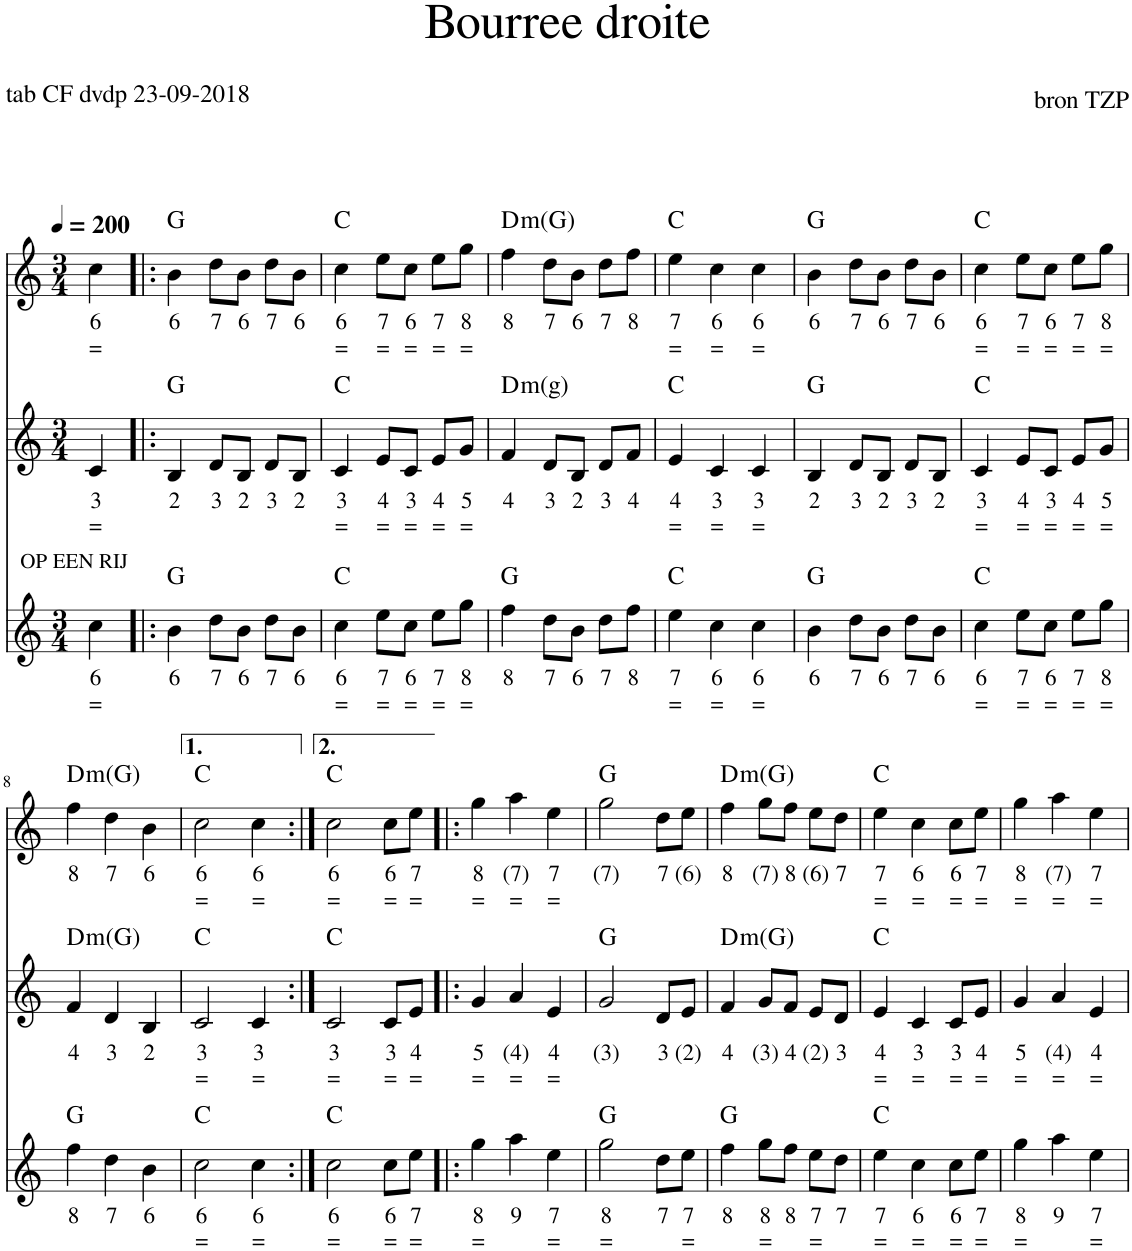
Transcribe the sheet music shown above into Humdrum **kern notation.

**kern	**text	**text	**kern	**text	**text	**kern	**text	**text	**harte
*part3	*part3	*part3	*part2	*part2	*part2	*part1	*part1	*part1	*part1
*staff3	*staff3	*staff3	*staff2	*staff2	*staff2	*staff1	*staff1	*staff1	*
*I"Stem	*	*	*I"Stem	*	*	*I"Stem	*	*	*
*clefG2	*	*	*clefG2	*	*	*clefG2	*	*	*
*k[]	*	*	*k[]	*	*	*k[]	*	*	*
*M3/4	*	*	*M3/4	*	*	*M3/4	*	*	*
*MM200	*	*	*MM200	*	*	*MM200	*	*	*
=1	=1	=1	=1	=1	=1	=1	=1	=1	=1
!LO:TX:a:t=OP EEN RIJ	!	!	!	!	!	!	!	!	!
!	!LO:LY:b	!LO:LY:b	!	!LO:LY:b	!LO:LY:b	!	!LO:LY:b	!LO:LY:b	!
4cc\	6	=	4c/	3	=	4cc\	6	=	.
=2!|:	=2!|:	=2!|:	=2!|:	=2!|:	=2!|:	=2!|:	=2!|:	=2!|:	=2!|:
!	!LO:LY:b	!	!	!LO:LY:b	!	!	!LO:LY:b	!	!
4b\	6	.	4B/	2	.	4b\	6	.	G:maj
!	!LO:LY:b	!	!	!LO:LY:b	!	!	!LO:LY:b	!	!
8dd\L	7	.	8d/L	3	.	8dd\L	7	.	.
!	!LO:LY:b	!	!	!LO:LY:b	!	!	!LO:LY:b	!	!
8b\J	6	.	8B/J	2	.	8b\J	6	.	.
!	!LO:LY:b	!	!	!LO:LY:b	!	!	!LO:LY:b	!	!
8dd\L	7	.	8d/L	3	.	8dd\L	7	.	.
!	!LO:LY:b	!	!	!LO:LY:b	!	!	!LO:LY:b	!	!
8b\J	6	.	8B/J	2	.	8b\J	6	.	.
=3	=3	=3	=3	=3	=3	=3	=3	=3	=3
!	!LO:LY:b	!LO:LY:b	!	!LO:LY:b	!LO:LY:b	!	!LO:LY:b	!LO:LY:b	!
4cc\	6	=	4c/	3	=	4cc\	6	=	C:maj
!	!LO:LY:b	!LO:LY:b	!	!LO:LY:b	!LO:LY:b	!	!LO:LY:b	!LO:LY:b	!
8ee\L	7	=	8e/L	4	=	8ee\L	7	=	.
!	!LO:LY:b	!LO:LY:b	!	!LO:LY:b	!LO:LY:b	!	!LO:LY:b	!LO:LY:b	!
8cc\J	6	=	8c/J	3	=	8cc\J	6	=	.
!	!LO:LY:b	!LO:LY:b	!	!LO:LY:b	!LO:LY:b	!	!LO:LY:b	!LO:LY:b	!
8ee\L	7	=	8e/L	4	=	8ee\L	7	=	.
!	!LO:LY:b	!LO:LY:b	!	!LO:LY:b	!LO:LY:b	!	!LO:LY:b	!LO:LY:b	!
8gg\J	8	=	8g/J	5	=	8gg\J	8	=	.
=4	=4	=4	=4	=4	=4	=4	=4	=4	=4
!	!LO:LY:b	!	!	!LO:LY:b	!	!	!LO:LY:b	!	!LO:H:kt=m
4ff\	8	.	4f/	4	.	4ff\	8	.	D:min
!	!LO:LY:b	!	!	!LO:LY:b	!	!	!LO:LY:b	!	!
8dd\L	7	.	8d/L	3	.	8dd\L	7	.	.
!	!LO:LY:b	!	!	!LO:LY:b	!	!	!LO:LY:b	!	!
8b\J	6	.	8B/J	2	.	8b\J	6	.	.
!	!LO:LY:b	!	!	!LO:LY:b	!	!	!LO:LY:b	!	!
8dd\L	7	.	8d/L	3	.	8dd\L	7	.	.
!	!LO:LY:b	!	!	!LO:LY:b	!	!	!LO:LY:b	!	!
8ff\J	8	.	8f/J	4	.	8ff\J	8	.	.
=5	=5	=5	=5	=5	=5	=5	=5	=5	=5
!	!LO:LY:b	!LO:LY:b	!	!LO:LY:b	!LO:LY:b	!	!LO:LY:b	!LO:LY:b	!
4ee\	7	=	4e/	4	=	4ee\	7	=	C:maj
!	!LO:LY:b	!LO:LY:b	!	!LO:LY:b	!LO:LY:b	!	!LO:LY:b	!LO:LY:b	!
4cc\	6	=	4c/	3	=	4cc\	6	=	.
!	!LO:LY:b	!LO:LY:b	!	!LO:LY:b	!LO:LY:b	!	!LO:LY:b	!LO:LY:b	!
4cc\	6	=	4c/	3	=	4cc\	6	=	.
=6	=6	=6	=6	=6	=6	=6	=6	=6	=6
!	!LO:LY:b	!	!	!LO:LY:b	!	!	!LO:LY:b	!	!
4b\	6	.	4B/	2	.	4b\	6	.	G:maj
!	!LO:LY:b	!	!	!LO:LY:b	!	!	!LO:LY:b	!	!
8dd\L	7	.	8d/L	3	.	8dd\L	7	.	.
!	!LO:LY:b	!	!	!LO:LY:b	!	!	!LO:LY:b	!	!
8b\J	6	.	8B/J	2	.	8b\J	6	.	.
!	!LO:LY:b	!	!	!LO:LY:b	!	!	!LO:LY:b	!	!
8dd\L	7	.	8d/L	3	.	8dd\L	7	.	.
!	!LO:LY:b	!	!	!LO:LY:b	!	!	!LO:LY:b	!	!
8b\J	6	.	8B/J	2	.	8b\J	6	.	.
=7	=7	=7	=7	=7	=7	=7	=7	=7	=7
!	!LO:LY:b	!LO:LY:b	!	!LO:LY:b	!LO:LY:b	!	!LO:LY:b	!LO:LY:b	!
4cc\	6	=	4c/	3	=	4cc\	6	=	C:maj
!	!LO:LY:b	!LO:LY:b	!	!LO:LY:b	!LO:LY:b	!	!LO:LY:b	!LO:LY:b	!
8ee\L	7	=	8e/L	4	=	8ee\L	7	=	.
!	!LO:LY:b	!LO:LY:b	!	!LO:LY:b	!LO:LY:b	!	!LO:LY:b	!LO:LY:b	!
8cc\J	6	=	8c/J	3	=	8cc\J	6	=	.
!	!LO:LY:b	!LO:LY:b	!	!LO:LY:b	!LO:LY:b	!	!LO:LY:b	!LO:LY:b	!
8ee\L	7	=	8e/L	4	=	8ee\L	7	=	.
!	!LO:LY:b	!LO:LY:b	!	!LO:LY:b	!LO:LY:b	!	!LO:LY:b	!LO:LY:b	!
8gg\J	8	=	8g/J	5	=	8gg\J	8	=	.
!!LO:LB:g=z
=8	=8	=8	=8	=8	=8	=8	=8	=8	=8
!	!LO:LY:b	!	!	!LO:LY:b	!	!	!LO:LY:b	!	!LO:H:kt=m
4ff\	8	.	4f/	4	.	4ff\	8	.	D:min
!	!LO:LY:b	!	!	!LO:LY:b	!	!	!LO:LY:b	!	!
4dd\	7	.	4d/	3	.	4dd\	7	.	.
!	!LO:LY:b	!	!	!LO:LY:b	!	!	!LO:LY:b	!	!
4b\	6	.	4B/	2	.	4b\	6	.	.
=9	=9	=9	=9	=9	=9	=9	=9	=9	=9
!	!LO:LY:b	!LO:LY:b	!	!LO:LY:b	!LO:LY:b	!	!LO:LY:b	!LO:LY:b	!
2cc\	6	=	2c/	3	=	2cc\	6	=	C:maj
!	!LO:LY:b	!LO:LY:b	!	!LO:LY:b	!LO:LY:b	!	!LO:LY:b	!LO:LY:b	!
4cc\	6	=	4c/	3	=	4cc\	6	=	.
=10:|!	=10:|!	=10:|!	=10:|!	=10:|!	=10:|!	=10:|!	=10:|!	=10:|!	=10:|!
!	!LO:LY:b	!LO:LY:b	!	!LO:LY:b	!LO:LY:b	!	!LO:LY:b	!LO:LY:b	!
2cc\	6	=	2c/	3	=	2cc\	6	=	C:maj
!	!LO:LY:b	!LO:LY:b	!	!LO:LY:b	!LO:LY:b	!	!LO:LY:b	!LO:LY:b	!
8cc\L	6	=	8c/L	3	=	8cc\L	6	=	.
!	!LO:LY:b	!LO:LY:b	!	!LO:LY:b	!LO:LY:b	!	!LO:LY:b	!LO:LY:b	!
8ee\J	7	=	8e/J	4	=	8ee\J	7	=	.
=11!|:	=11!|:	=11!|:	=11!|:	=11!|:	=11!|:	=11!|:	=11!|:	=11!|:	=11!|:
!	!LO:LY:b	!LO:LY:b	!	!LO:LY:b	!LO:LY:b	!	!LO:LY:b	!LO:LY:b	!
4gg\	8	=	4g/	5	=	4gg\	8	=	.
!	!LO:LY:b	!	!	!LO:LY:b	!LO:LY:b	!	!LO:LY:b	!LO:LY:b	!
4aa\	9	.	4a/	(4)	=	4aa\	(7)	=	.
!	!LO:LY:b	!LO:LY:b	!	!LO:LY:b	!LO:LY:b	!	!LO:LY:b	!LO:LY:b	!
4ee\	7	=	4e/	4	=	4ee\	7	=	.
=12	=12	=12	=12	=12	=12	=12	=12	=12	=12
!	!LO:LY:b	!LO:LY:b	!	!LO:LY:b	!	!	!LO:LY:b	!	!
2gg\	8	=	2g/	(3)	.	2gg\	(7)	.	G:maj
!	!LO:LY:b	!	!	!LO:LY:b	!	!	!LO:LY:b	!	!
8dd\L	7	.	8d/L	3	.	8dd\L	7	.	.
!	!LO:LY:b	!LO:LY:b	!	!LO:LY:b	!	!	!LO:LY:b	!	!
8ee\J	7	=	8e/J	(2)	.	8ee\J	(6)	.	.
=13	=13	=13	=13	=13	=13	=13	=13	=13	=13
!	!LO:LY:b	!	!	!LO:LY:b	!	!	!LO:LY:b	!	!LO:H:kt=m
4ff\	8	.	4f/	4	.	4ff\	8	.	D:min
!	!LO:LY:b	!LO:LY:b	!	!LO:LY:b	!	!	!LO:LY:b	!	!
8gg\L	8	=	8g/L	(3)	.	8gg\L	(7)	.	.
!	!LO:LY:b	!	!	!LO:LY:b	!	!	!LO:LY:b	!	!
8ff\J	8	.	8f/J	4	.	8ff\J	8	.	.
!	!LO:LY:b	!LO:LY:b	!	!LO:LY:b	!	!	!LO:LY:b	!	!
8ee\L	7	=	8e/L	(2)	.	8ee\L	(6)	.	.
!	!LO:LY:b	!	!	!LO:LY:b	!	!	!LO:LY:b	!	!
8dd\J	7	.	8d/J	3	.	8dd\J	7	.	.
=14	=14	=14	=14	=14	=14	=14	=14	=14	=14
!	!LO:LY:b	!LO:LY:b	!	!LO:LY:b	!LO:LY:b	!	!LO:LY:b	!LO:LY:b	!
4ee\	7	=	4e/	4	=	4ee\	7	=	C:maj
!	!LO:LY:b	!LO:LY:b	!	!LO:LY:b	!LO:LY:b	!	!LO:LY:b	!LO:LY:b	!
4cc\	6	=	4c/	3	=	4cc\	6	=	.
!	!LO:LY:b	!LO:LY:b	!	!LO:LY:b	!LO:LY:b	!	!LO:LY:b	!LO:LY:b	!
8cc\L	6	=	8c/L	3	=	8cc\L	6	=	.
!	!LO:LY:b	!LO:LY:b	!	!LO:LY:b	!LO:LY:b	!	!LO:LY:b	!LO:LY:b	!
8ee\J	7	=	8e/J	4	=	8ee\J	7	=	.
=15	=15	=15	=15	=15	=15	=15	=15	=15	=15
!	!LO:LY:b	!LO:LY:b	!	!LO:LY:b	!LO:LY:b	!	!LO:LY:b	!LO:LY:b	!
4gg\	8	=	4g/	5	=	4gg\	8	=	.
!	!LO:LY:b	!	!	!LO:LY:b	!LO:LY:b	!	!LO:LY:b	!LO:LY:b	!
4aa\	9	.	4a/	(4)	=	4aa\	(7)	=	.
!	!LO:LY:b	!LO:LY:b	!	!LO:LY:b	!LO:LY:b	!	!LO:LY:b	!LO:LY:b	!
4ee\	7	=	4e/	4	=	4ee\	7	=	.
=	=	=	=	=	=	=	=	=	=
*-	*-	*-	*-	*-	*-	*-	*-	*-	*-
